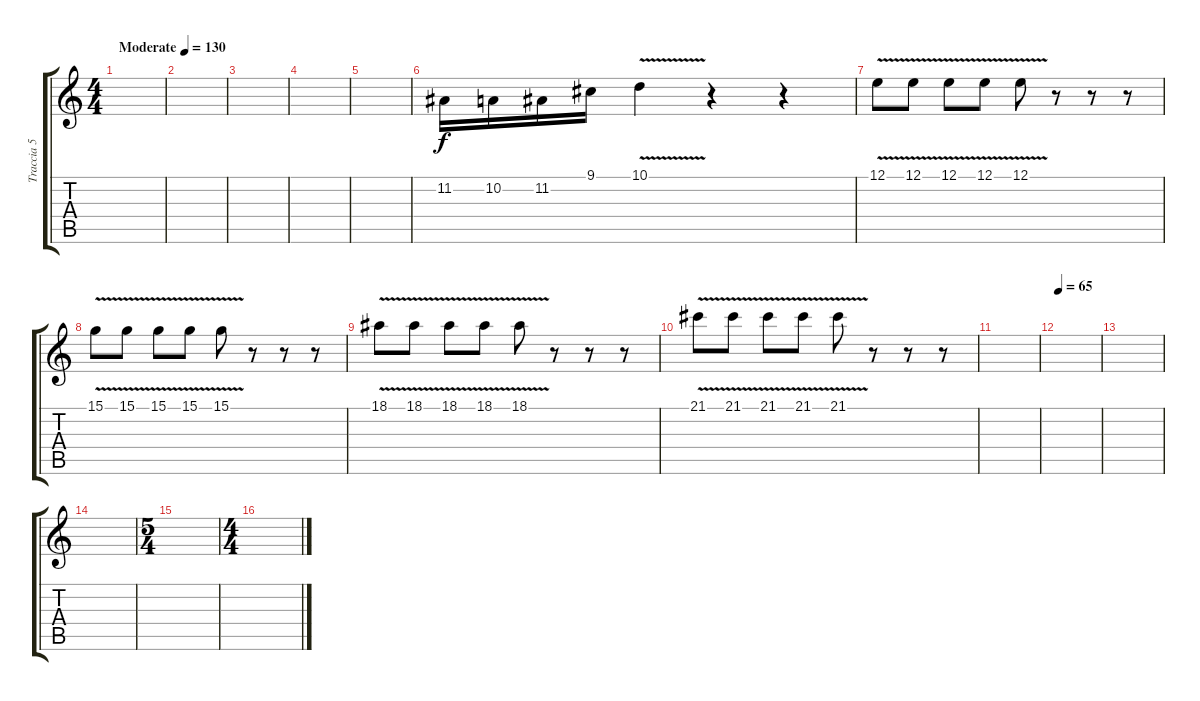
\track ("Traccia 5" "Traccia 5") {instrument violin}
\staff {score tabs}
\tuning (E4 B3 G3 D3 A2 E2) {hide}
\ts (4 4)
\tempo (130 "Moderate")
\clef g2
\ks c
|
|
|
|
|
11.2.16 10.2.16 11.2.16 9.1.16 10.1{v}.4 r.4 r.4 |
12.1{v}.8 12.1{v}.8 12.1{v}.8 12.1{v}.8 12.1{v}.8 r.8 r.8 r.8 |
15.1{v}.8 15.1{v}.8 15.1{v}.8 15.1{v}.8 15.1{v}.8 r.8 r.8 r.8 |
18.1{v}.8 18.1{v}.8 18.1{v}.8 18.1{v}.8 18.1{v}.8 r.8 r.8 r.8 |
21.1{v}.8 21.1{v}.8 21.1{v}.8 21.1{v}.8 21.1{v}.8 r.8 r.8 r.8 |
|
\tempo 65
|
|
|
\ts (5 4)
|
\ts (4 4)
